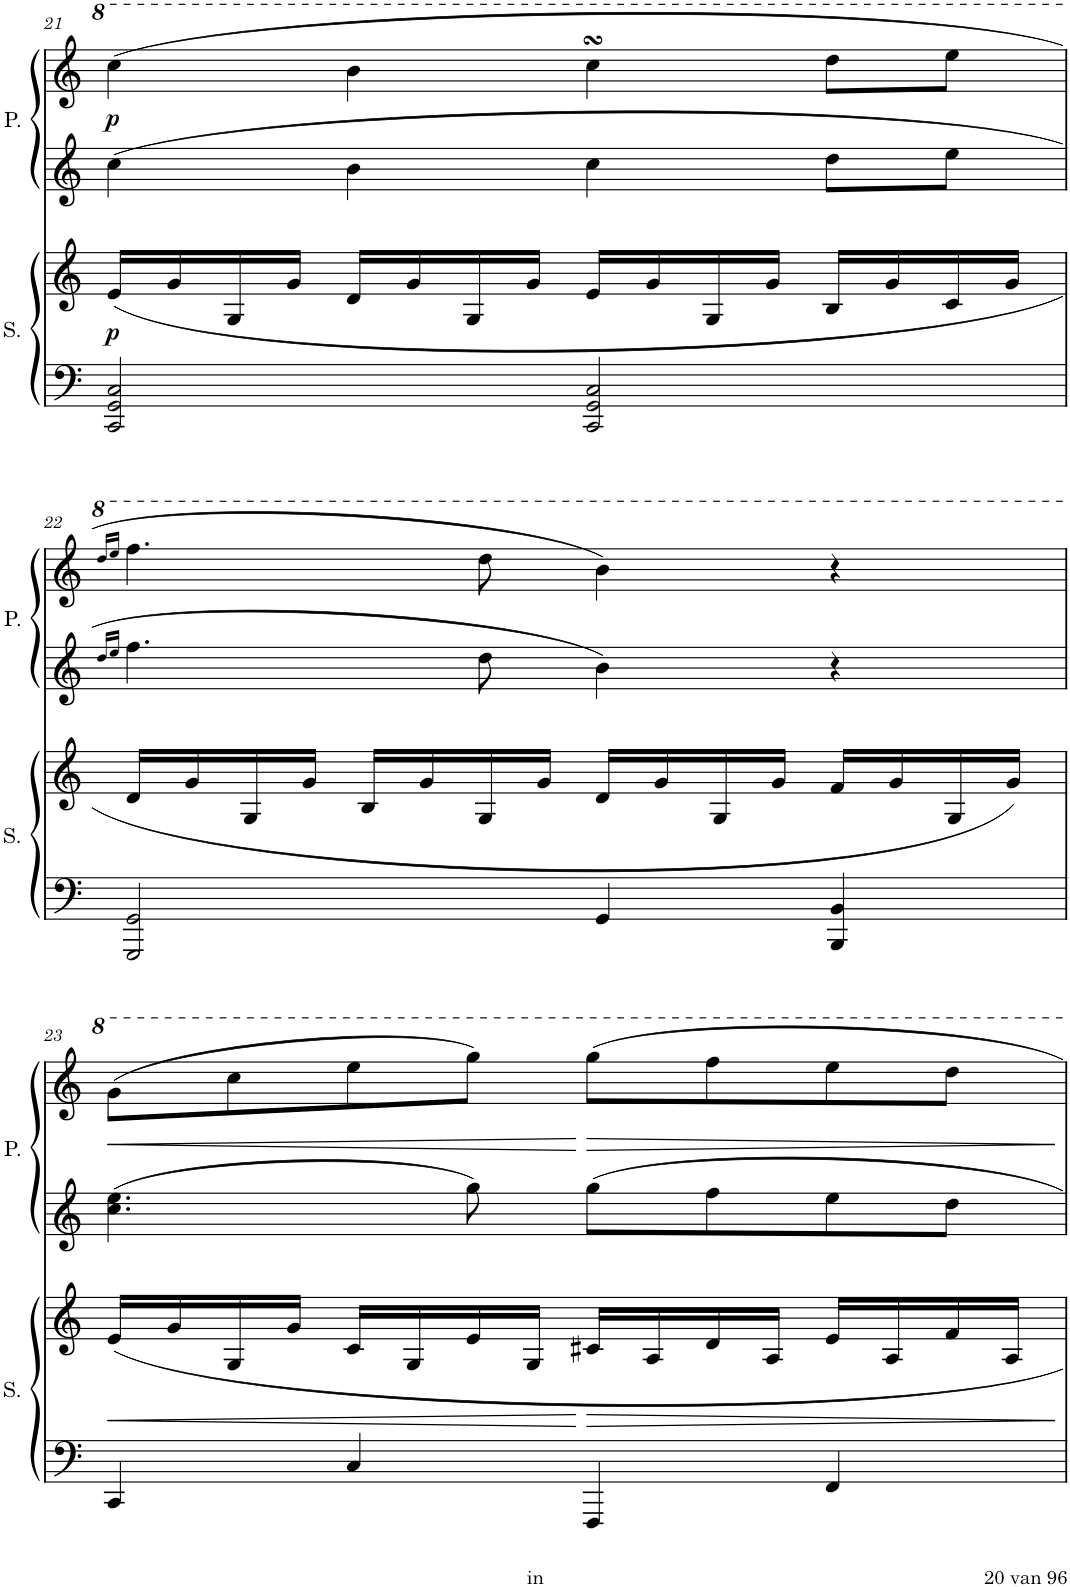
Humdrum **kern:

**kern	**kern	**dynam	**kern	**kern	**dynam
*part2	*part2	*part2	*part1	*part1	*part1
*staff4	*staff3	*staff3/4	*staff2	*staff1	*staff1/2
*I"Secondo	*	*	*I"Primo	*	*
*I'S.	*	*	*I'P.	*	*
!!LO:PB:g=z
*clefF4	*clefG2	*	*clefG2	*clefG2	*
*k[]	*k[]	*	*k[]	*k[]	*
*M4/4	*M4/4	*	*M4/4	*M4/4	*
*met(c)	*met(c)	*	*met(c)	*met(c)	*
=21	=21	=21	=21	=21	=21
!	!	!LO:DY:b	!	!	!LO:DY:b
2CC/ 2GG/ 2C/	(16e/LL	p	4cc\	(4ccc\	p
.	16g/	.	.	.	.
.	16G/	.	.	.	.
.	16g/JJ	.	.	.	.
.	16d/LL	.	4b\	4bb\	.
.	16g/	.	.	.	.
.	16G/	.	.	.	.
.	16g/JJ	.	.	.	.
2CC/ 2GG/ 2C/	16e/LL	.	4cc\	4cccsSSs\	.
.	16g/	.	.	.	.
.	16G/	.	.	.	.
.	16g/JJ	.	.	.	.
.	16B/LL	.	8dd\L	8ddd\L	.
.	16g/	.	.	.	.
.	16c/	.	8ee\J	8eee\J	.
.	16g/JJ	.	.	.	.
!!LO:LB:g=z
=22	=22	=22	=22	=22	=22
.	.	.	16qdd/LL	16qddd/LL	.
.	.	.	16qee/JJ	16qeee/JJ	.
2GGG/ 2GG/	16d/LL	.	4.ff\	4.fff\	.
.	16g/	.	.	.	.
.	16G/	.	.	.	.
.	16g/JJ	.	.	.	.
.	16B/LL	.	.	.	.
.	16g/	.	.	.	.
.	16G/	.	8dd\	8ddd\	.
.	16g/JJ	.	.	.	.
4GG/	16d/LL	.	4b\	4bb\)	.
.	16g/	.	.	.	.
.	16G/	.	.	.	.
.	16g/JJ	.	.	.	.
4BBB/ 4BB/	16f/LL	.	4r	4r	.
.	16g/	.	.	.	.
.	16G/	.	.	.	.
.	16g/JJ)	.	.	.	.
!!LO:LB:g=z
=23	=23	=23	=23	=23	=23
!	!	!LO:HP:b	!	!	!LO:HP:b
4CC/	16e/LL	<	4.cc\ 4.ee\	(8gg\L	<
.	16g/	.	.	.	.
.	16G/	.	.	8ccc\	.
.	16g/JJ	.	.	.	.
4C/	16c/LL	.	.	8eee\	.
.	16G/	.	.	.	.
.	16e/	.	8gg\	8ggg\J)	.
.	16G/JJ	.	.	.	.
!	!	!LO:HP:n=1:b	!	!	!LO:HP:n=1:b
4FFF/	16c#X/LL	[ >	8gg\L	8ggg\L	[ >
.	16A/	.	.	.	.
.	16d/	.	8ff\	8fff\	.
.	16A/JJ	.	.	.	.
4FF/	16e/LL	.	8ee\	8eee\	.
.	16A/	.	.	.	.
.	16f/	.	8dd\J	8ddd\J	.
.	16A/JJ	.	.	.	.
.	.	]	.	.	]
=	=	=	=	=	=
*-	*-	*-	*-	*-	*-
